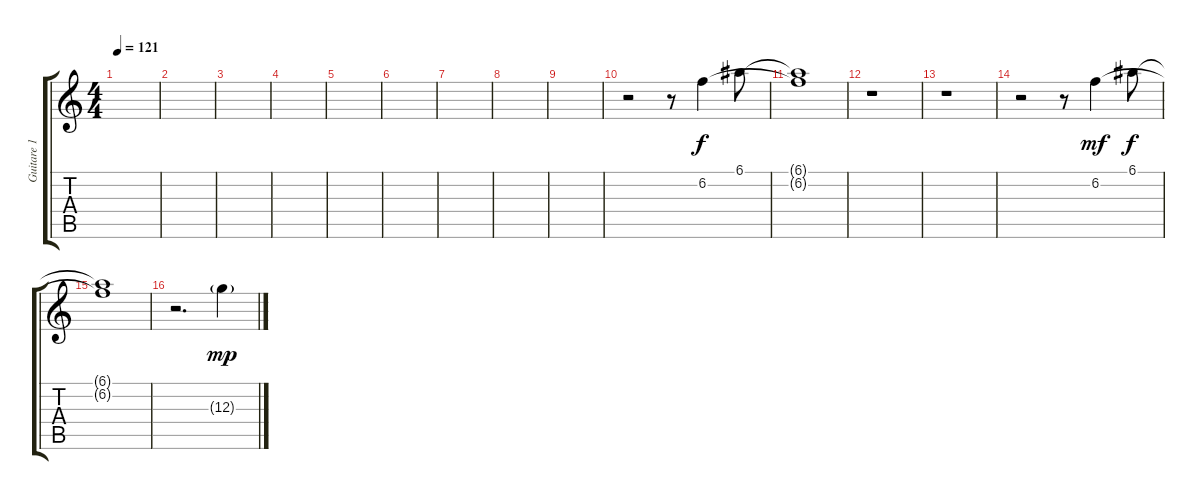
\track ("Guitare 1" "Guitare 1") {instrument electricguitarclean}
\staff {score tabs}
\tuning (E4 B3 G3 D3 A2 E2) {hide}
\ts (4 4)
\tempo 121
\clef g2
\ks c
|
|
|
|
|
|
|
|
|
r.2 r.8 6.2.4 6.1.8{dy f} |
(6.1{t} 6.2{t}).1 |
r.1 |
r.1 |
r.2 r.8 6.2.4{dy mf} 6.1.8{dy f} |
(6.1{t} 6.2{t}).1 |
r.2{d} 12.3{g}.4{dy mp}
